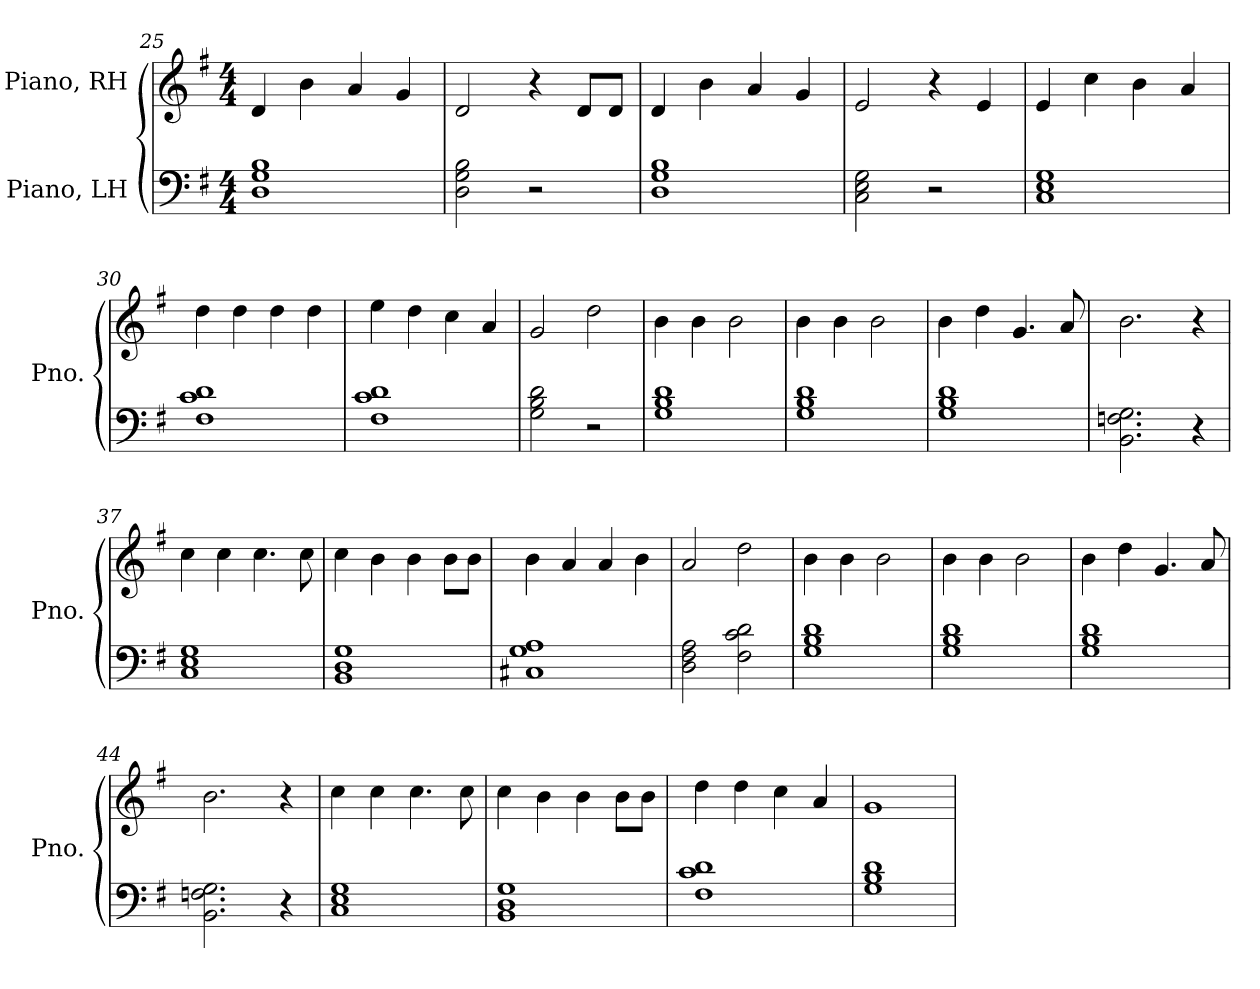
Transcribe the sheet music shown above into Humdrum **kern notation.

**kern	**kern
*part2	*part1
*staff2	*staff1
*I"Piano, LH	*I"Piano, RH
*I'Pno.	*I'Pno.
*clefF4	*clefG2
*k[f#]	*k[f#]
*M4/4	*M4/4
=25	=25
1D 1G 1B	4d/
.	4b\
.	4a/
.	4g/
=26	=26
2D\ 2G\ 2B\	2d/
2r	4r
.	8d/L
.	8d/J
=27	=27
1D 1G 1B	4d/
.	4b\
.	4a/
.	4g/
=28	=28
2C\ 2E\ 2G\	2e/
2r	4r
.	4e/
=29	=29
1C 1E 1G	4e/
.	4cc\
.	4b\
.	4a/
=30	=30
1F# 1c 1d	4dd\
.	4dd\
.	4dd\
.	4dd\
!!LO:LB:g=z
=31	=31
1F# 1c 1d	4ee\
.	4dd\
.	4cc\
.	4a/
=32	=32
2G\ 2B\ 2d\	2g/
2r	2dd\
=33	=33
1G 1B 1d	4b\
.	4b\
.	2b\
=34	=34
1G 1B 1d	4b\
.	4b\
.	2b\
=35	=35
1G 1B 1d	4b\
.	4dd\
.	4.g/
.	8a/
=36	=36
2.BB\ 2.Fn\ 2.G\	2.b\
4r	4r
=37	=37
1C 1E 1G	4cc\
.	4cc\
.	4.cc\
.	8cc\
=38	=38
1BB 1D 1G	4cc\
.	4b\
.	4b\
.	8b\L
.	8b\J
!!LO:LB:g=z
=39	=39
1C#X 1G 1A	4b\
.	4a/
.	4a/
.	4b\
=40	=40
2D\ 2F#\ 2A\	2a/
2F#\ 2c\ 2d\	2dd\
=41	=41
1G 1B 1d	4b\
.	4b\
.	2b\
=42	=42
1G 1B 1d	4b\
.	4b\
.	2b\
=43	=43
1G 1B 1d	4b\
.	4dd\
.	4.g/
.	8a/
=44	=44
2.BB\ 2.Fn\ 2.G\	2.b\
4r	4r
=45	=45
1C 1E 1G	4cc\
.	4cc\
.	4.cc\
.	8cc\
=46	=46
1BB 1D 1G	4cc\
.	4b\
.	4b\
.	8b\L
.	8b\J
!!LO:PB:g=z
=47	=47
1F# 1c 1d	4dd\
.	4dd\
.	4cc\
.	4a/
=48	=48
1G 1B 1d	1g
=	=
*-	*-
